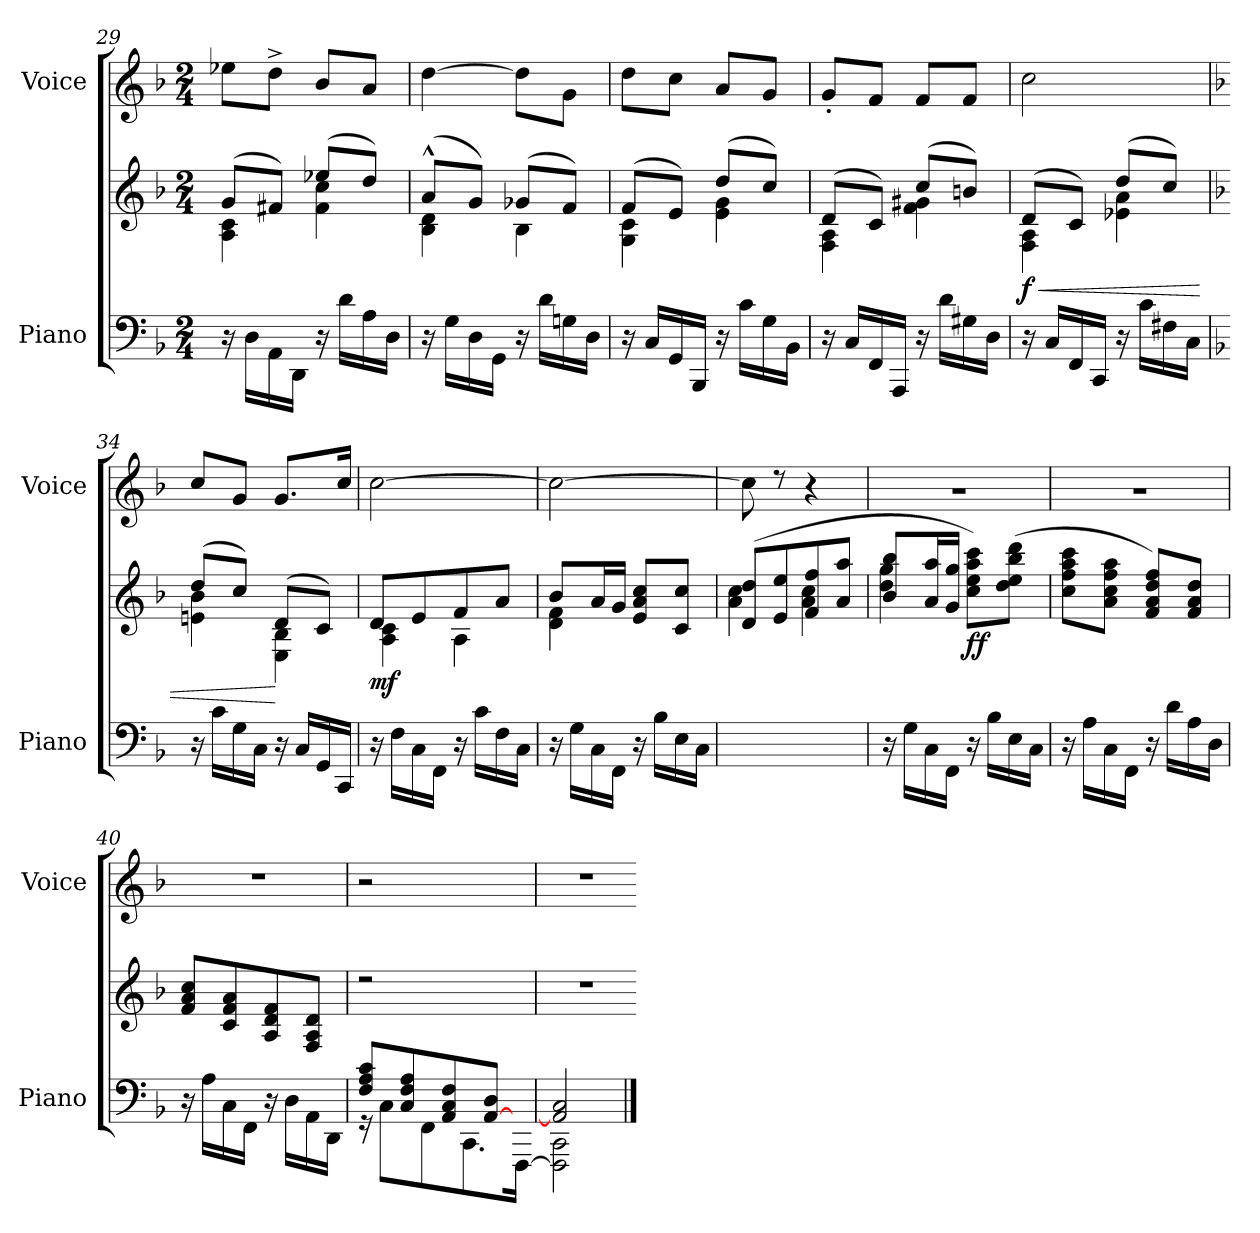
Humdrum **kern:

**kern	**kern	**dynam	**kern
*part2	*part2	*part2	*part1
*staff3	*staff2	*staff2/3	*staff1
*I"Piano	*	*	*I"Voice
*I'Piano	*	*	*I'Voice
*clefF4	*clefG2	*	*clefG2
*k[b-]	*k[b-]	*	*k[b-]
*M2/4	*M2/4	*	*M2/4
=29	=29	=29	=29
*	*^	*	*
16r	(>8g/L	4A\ 4c\	.	8ee-X\L
16D\LL	.	.	.	.
16AA\	8f#X/J)	.	.	8dd^<\J
16DD\JJ	.	.	.	.
16r	(>8ee-X/L	4f#\ 4cc\	.	8b-/L
16d\LL	.	.	.	.
16A\	8dd/J)	.	.	8a/J
16D\JJ	.	.	.	.
=30	=30	=30	=30	=30
16r	(>8a^^>/L	4B-\ 4d\	.	[>4dd\
16G\LL	.	.	.	.
16D\	8g/J)	.	.	.
16GG\JJ	.	.	.	.
16r	(>8g-X/L	4B-\	.	8dd\L]
16d\LL	.	.	.	.
16Gn\	8f/J)	.	.	8g\J
16D\JJ	.	.	.	.
!!LO:LB:g=z
=31	=31	=31	=31	=31
16r	(>8f/L	4G\ 4c\	.	8ddZ<\L
16C/LL	.	.	.	.
16GG/	8e/J)	.	.	8ccZ<\J
16BBB-/JJ	.	.	.	.
16r	(>8dd/L	4e\ 4g\	.	8a/L
16c\LL	.	.	.	.
16G\	8cc/J)	.	.	8g/J
16BB-\JJ	.	.	.	.
=32	=32	=32	=32	=32
16rC	(>8d/L	4F\ 4A\	.	8g'<Z</L
16C/LL	.	.	.	.
16FF/	8c/J)	.	.	8f/J
16AAA/JJ	.	.	.	.
16r	(>8cc/L	4f\ 4g#X\	.	8f/L
16d\LL	.	.	.	.
16G#X\	8bn/J)	.	.	8f/J
16D\JJ	.	.	.	.
=33	=33	=33	=33	=33
!	!	!	!LO:HP:b	!
!	!	!	!LO:DY:n=1:b	!
16rC	(>8d/L	4F\ 4A\	< f	2ccZ<\
16C/LL	.	.	.	.
16FF/	8c/J)	.	.	.
16CC/JJ	.	.	.	.
16rC	(>8dd/L	4e-X\ 4a\	.	.
16c\LL	.	.	.	.
16F#X\	8cc/J)	.	.	.
16C\JJ	.	.	.	.
!!LO:PB:g=z
=34	=34	=34	=34	=34
*k[b-]	*k[b-]	*	*	*k[b-]
16rC	(>8dd/L	4en\ 4b-\	.	8cc/L
16c\LL	.	.	.	.
16G\	8cc/J)	.	.	8g/J
16C\JJ	.	.	.	.
16r	(>8d/L	4E\ 4B-\	[	8.g/L
16C/LL	.	.	.	.
16GG/	8c/J)	.	.	.
16CC/JJ	.	.	.	16cc/Jk
=35	=35	=35	=35	=35
!	!	!	!LO:DY:b	!
16r	8d/L	4A\ 4c\	mf	[>2cc\
16F\LL	.	.	.	.
16C\	8e/	.	.	.
16FF\JJ	.	.	.	.
16r	8f/	4A\	.	.
16c\LL	.	.	.	.
16F\	8a/J	.	.	.
16C\JJ	.	.	.	.
=36	=36	=36	=36	=36
16r	8b-/L	4d\ 4f\	.	2cc\_
16G\LL	.	.	.	.
16C\	16a/L	.	.	.
16FF\JJ	16g/JJ	.	.	.
16rC	8e/ 8a/ 8cc/L	4ryy	.	.
16B-\LL	.	.	.	.
16E\	8c/ 8cc/J	.	.	.
16C\JJ	.	.	.	.
!!LO:LB:g=z
=37	=37	=37	=37	=37
2ryy	(>8d/ 8dd/L	4a\ 4cc\	.	8cc\]
.	8e/ 8ee/	.	.	8rcc
.	8f/ 8ff/	4a\ 4cc\	.	4r
.	8a/ 8aa/J	.	.	.
=38	=38	=38	=38	=38
16r	8b-/ 8bb-/L	4dd\ 4gg\	.	2rcc
16G\LL	.	.	.	.
16C\	16a/ 16aa/L	.	.	.
16FF\JJ	16g/ 16gg/JJ	.	.	.
!	!	!	!LO:DY:b	!
16r	4ryy	8cc\ 8ee\ 8aa\ 8ccc\L)	ff	.
16B-\LL	.	.	.	.
16E\	.	(>8dd\ 8ee\ 8bb-\ 8ddd\J	.	.
16C\JJ	.	.	.	.
*	*v	*v	*	*
=39	=39	=39	=39
16r	8cc\ 8ff\ 8aa\ 8ccc\L	.	2rcc
16A\LL	.	.	.
16C\	8a\ 8cc\ 8ff\ 8aa\J	.	.
16FF\JJ	.	.	.
16r	8f/ 8a/ 8dd/ 8ff/L)	.	.
16d\LL	.	.	.
16A\	8f/ 8a/ 8dd/J	.	.
16D\JJ	.	.	.
!!LO:LB:g=z
=40	=40	=40	=40
16r	8f/ 8a/ 8cc/L	.	2r
16A\LL	.	.	.
16C\	8c/ 8f/ 8a/	.	.
16FF\JJ	.	.	.
16rC	8A/ 8d/ 8f/	.	.
16D\LL	.	.	.
16AA\	(>8F/ 8A/ 8d/J	.	.
16DD\JJ	.	.	.
=41	=41	=41	=41
*^	*	*	*
8F/ 8A/ 8c/L	16rGG	2rdd	.	2r
.	8C\L	.	.	.
8C/ 8F/ 8A/	.	.	.	.
.	8FF\	.	.	.
8AA/ 8C/ 8F/	.	.	.	.
.	8.CC\	.	.	.
[>8AA/ 8D/J	.	.	.	.
16ryy	[<16FFF\Jk	16ryy	.	16ryy
=42	=42	=42	=42	=42
2AA/] 2C/)	2FFF\] 2CC\	2rdd	.	2r
*v	*v	*	*	*
==	==	=	=
*-	*-	*-	*-
